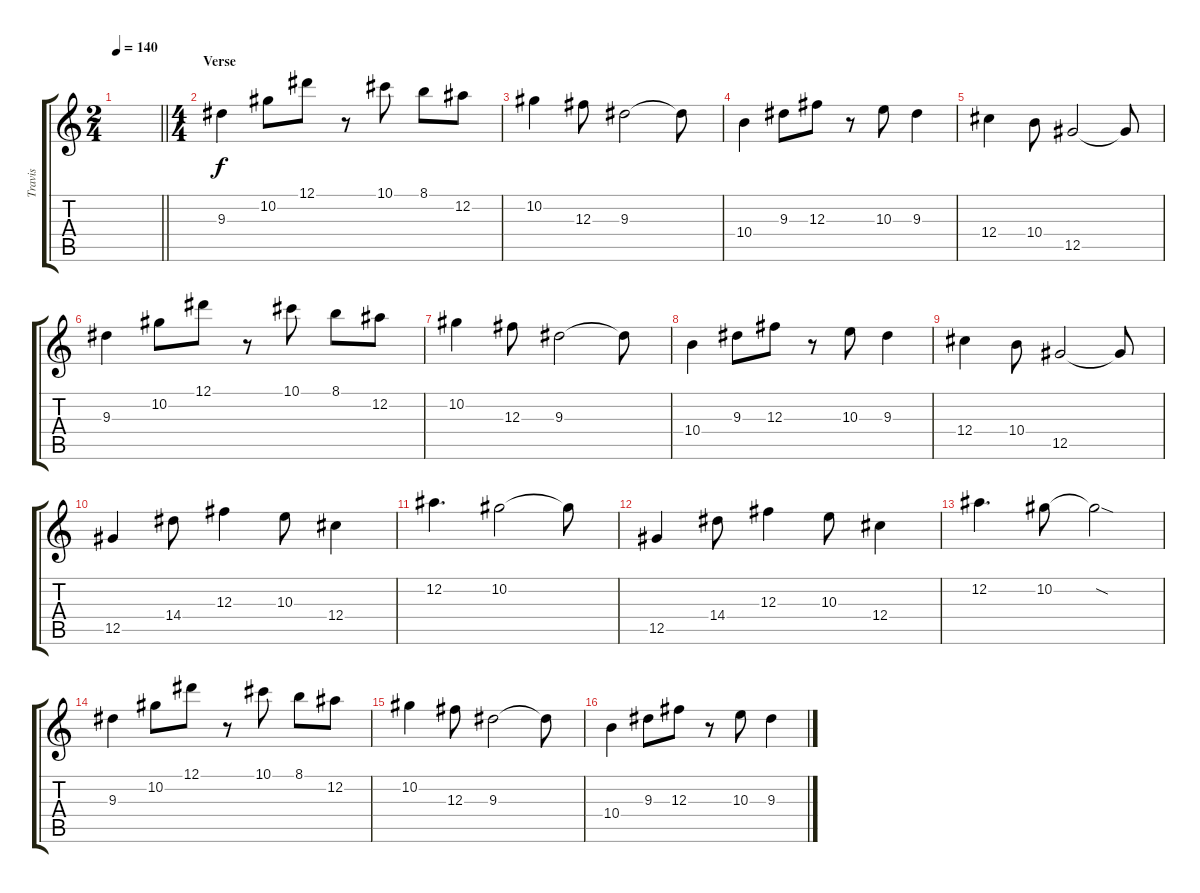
\track ("Travis" "Travis") {instrument overdrivenguitar}
\staff {score tabs}
\tuning (Eb4 Bb3 Gb3 Db3 Ab2 Eb2) {hide}
\ts (2 4)
\tempo 140
\clef g2
\barLineRight lightlight
\ks c
|
\ts (4 4)
\section ("" "Verse")
9.3.4{instrument lead1square} 10.2.8 12.1.8 r.8 10.1.8 8.1.8 12.2.8 |
10.2.4 12.3.8 9.3.2 9.3{t}.8 |
10.4.4 9.3.8 12.3.8 r.8 10.3.8 9.3.4 |
12.4.4 10.4.8 12.5.2 12.5{t}.8 |
9.3.4 10.2.8 12.1.8 r.8 10.1.8 8.1.8 12.2.8 |
10.2.4 12.3.8 9.3.2 9.3{t}.8 |
10.4.4 9.3.8 12.3.8 r.8 10.3.8 9.3.4 |
12.4.4 10.4.8 12.5.2 12.5{t}.8 |
12.5.4 14.4.8 12.3.4 10.3.8 12.4.4 |
12.2.4{d} 10.2.2 10.2{t}.8 |
12.5.4 14.4.8 12.3.4 10.3.8 12.4.4 |
12.2.4{d} 10.2.8 10.2{sod t}.2 |
9.3.4 10.2.8 12.1.8 r.8 10.1.8 8.1.8 12.2.8 |
10.2.4 12.3.8 9.3.2 9.3{t}.8 |
10.4.4 9.3.8 12.3.8 r.8 10.3.8 9.3.4
